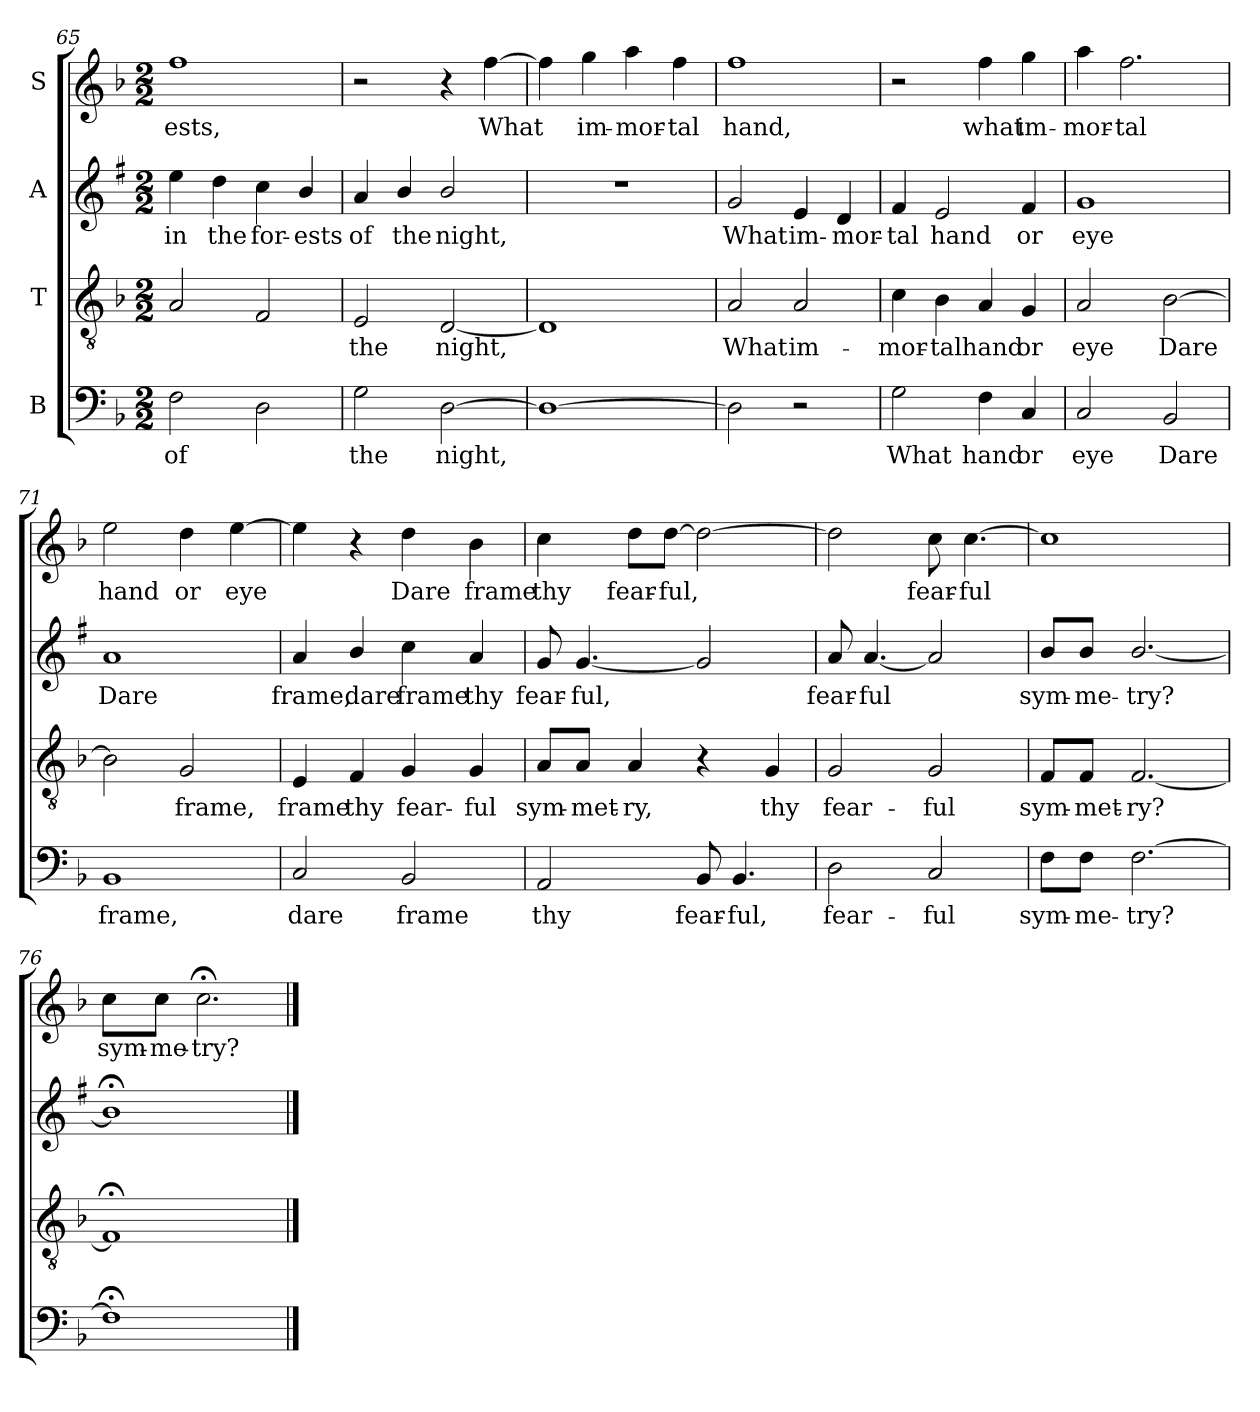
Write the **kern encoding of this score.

**kern	**text	**kern	**text	**kern	**text	**kern	**text
*part4	*part4	*part3	*part3	*part2	*part2	*part1	*part1
*staff4	*staff4	*staff3	*staff3	*staff2	*staff2	*staff1	*staff1
*I"B	*	*I"T	*	*I"A	*	*I"S	*
*clefF4	*	*clefGv2	*	*clefG2	*	*clefG2	*
*	*	*	*	*ITrd1c2	*	*	*
*k[b-]	*	*k[b-]	*	*k[b-]	*	*k[b-]	*
*F:	*	*F:	*	*F:	*	*F:	*
*M2/2	*	*M2/2	*	*M2/2	*	*M2/2	*
=65	=65	=65	=65	=65	=65	=65	=65
!	!LO:LY:b	!	!	!	!LO:LY:b	!	!LO:LY:b
2F\	of	2A/	.	4dd\	in	1ff	-ests,
!	!	!	!	!	!LO:LY:b	!	!
.	.	.	.	4cc\	the	.	.
!	!	!	!	!	!LO:LY:b	!	!
2D\	.	2F/	.	4b-\	for-	.	.
!	!	!	!	!	!LO:LY:b	!	!
.	.	.	.	4a/	-ests	.	.
=66	=66	=66	=66	=66	=66	=66	=66
!	!LO:LY:b	!	!LO:LY:b	!	!LO:LY:b	!	!
2G\	the	2E/	the	4g/	of	2r	.
!	!	!	!	!	!LO:LY:b	!	!
.	.	.	.	4a/	the	.	.
!	!LO:LY:b	!	!LO:LY:b	!	!LO:LY:b	!	!
[2D\	night,	[2D/	night,	2a/	night,	4r	.
!	!	!	!	!	!	!	!LO:LY:b
.	.	.	.	.	.	[4ff\	What
=67	=67	=67	=67	=67	=67	=67	=67
1D_	.	1D]	.	1r	.	4ff\]	.
!	!	!	!	!	!	!	!LO:LY:b
.	.	.	.	.	.	4gg\	im-
!	!	!	!	!	!	!	!LO:LY:b
.	.	.	.	.	.	4aa\	-mor-
!	!	!	!	!	!	!	!LO:LY:b
.	.	.	.	.	.	4ff\	-tal
!!LO:PB:g=z
=68	=68	=68	=68	=68	=68	=68	=68
!	!	!	!LO:LY:b	!	!LO:LY:b	!	!LO:LY:b
2D\]	.	2A/	What	2f/	What	1ff	hand,
!	!	!	!LO:LY:b	!	!LO:LY:b	!	!
2r	.	2A/	im-	4d/	im-	.	.
!	!	!	!	!	!LO:LY:b	!	!
.	.	.	.	4c/	-mor-	.	.
=69	=69	=69	=69	=69	=69	=69	=69
!	!LO:LY:b	!	!LO:LY:b	!	!LO:LY:b	!	!
2G\	What	4c\	-mor-	4e/	-tal	2r	.
!	!	!	!LO:LY:b	!	!LO:LY:b	!	!
.	.	4B-\	-tal	2d/	hand	.	.
!	!LO:LY:b	!	!LO:LY:b	!	!	!	!LO:LY:b
4F\	hand	4A/	hand	.	.	4ff\	what
!	!LO:LY:b	!	!LO:LY:b	!	!LO:LY:b	!	!LO:LY:b
4C/	or	4G/	or	4e/	or	4gg\	im-
=70	=70	=70	=70	=70	=70	=70	=70
!	!LO:LY:b	!	!LO:LY:b	!	!LO:LY:b	!	!LO:LY:b
2C/	eye	2A/	eye	1f	eye	4aa\	-mor-
!	!	!	!	!	!	!	!LO:LY:b
.	.	.	.	.	.	2.ff\	-tal
!	!LO:LY:b	!	!LO:LY:b	!	!	!	!
2BB-/	Dare	[2B-\	Dare	.	.	.	.
=71	=71	=71	=71	=71	=71	=71	=71
!	!LO:LY:b	!	!	!	!LO:LY:b	!	!LO:LY:b
1BB-	frame,	2B-\]	.	1g	Dare	2ee\	hand
!	!	!	!LO:LY:b	!	!	!	!LO:LY:b
.	.	2G/	frame,	.	.	4dd\	or
!	!	!	!	!	!	!	!LO:LY:b
.	.	.	.	.	.	[4ee\	eye
=72	=72	=72	=72	=72	=72	=72	=72
!	!LO:LY:b	!	!LO:LY:b	!	!LO:LY:b	!	!
2C/	dare	4E/	frame	4g/	frame,	4ee\]	.
!	!	!	!LO:LY:b	!	!LO:LY:b	!	!
.	.	4F/	thy	4a/	dare	4r	.
!	!LO:LY:b	!	!LO:LY:b	!	!LO:LY:b	!	!LO:LY:b
2BB-/	frame	4G/	fear-	4b-\	frame	4dd\	Dare
!	!	!	!LO:LY:b	!	!LO:LY:b	!	!LO:LY:b
.	.	4G/	-ful	4g/	thy	4b-\	frame
!!LO:LB:g=z
=73	=73	=73	=73	=73	=73	=73	=73
!	!LO:LY:b	!	!LO:LY:b	!	!LO:LY:b	!	!LO:LY:b
2AA/	thy	8A/L	sym-	8f/	fear-	4cc\	thy
!	!	!	!LO:LY:b	!	!LO:LY:b	!	!
.	.	8A/J	-met-	[4.f/	-ful,	.	.
!	!	!	!LO:LY:b	!	!	!	!LO:LY:b
.	.	4A/	-ry,	.	.	8dd\L	fear-
!	!	!	!	!	!	!	!LO:LY:b
.	.	.	.	.	.	[8dd\J	-ful,
!	!LO:LY:b	!	!	!	!	!	!
8BB-/	fear-	4r	.	2f/]	.	2dd\_	.
!	!LO:LY:b	!	!	!	!	!	!
4.BB-/	-ful,	.	.	.	.	.	.
!	!	!	!LO:LY:b	!	!	!	!
.	.	4G/	thy	.	.	.	.
=74	=74	=74	=74	=74	=74	=74	=74
!	!LO:LY:b	!	!LO:LY:b	!	!LO:LY:b	!	!
2D\	fear-	2G/	fear-	8g/	fear-	2dd\]	.
!	!	!	!	!	!LO:LY:b	!	!
.	.	.	.	[4.g/	-ful	.	.
!	!LO:LY:b	!	!LO:LY:b	!	!	!	!LO:LY:b
2C/	-ful	2G/	-ful	2g/]	.	8cc\	fear-
!	!	!	!	!	!	!	!LO:LY:b
.	.	.	.	.	.	[4.cc\	-ful
=75	=75	=75	=75	=75	=75	=75	=75
!	!LO:LY:b	!	!LO:LY:b	!	!LO:LY:b	!	!
8F\L	sym-	8F/L	sym-	8a/L	sym-	1cc]	.
!	!LO:LY:b	!	!LO:LY:b	!	!LO:LY:b	!	!
8F\J	-me-	8F/J	-met-	8a/J	-me-	.	.
!	!LO:LY:b	!	!LO:LY:b	!	!LO:LY:b	!	!
[2.F\	-try?	[2.F/	-ry?	[2.a/	-try?	.	.
=76	=76	=76	=76	=76	=76	=76	=76
!	!	!	!	!	!	!	!LO:LY:b
1F;<]	.	1F;]	.	1a;]	.	8cc\L	sym-
!	!	!	!	!	!	!	!LO:LY:b
.	.	.	.	.	.	8cc\J	-me-
!	!	!	!	!	!	!	!LO:LY:b
.	.	.	.	.	.	2.cc;<\	-try?
==	==	==	==	==	==	==	==
*-	*-	*-	*-	*-	*-	*-	*-
